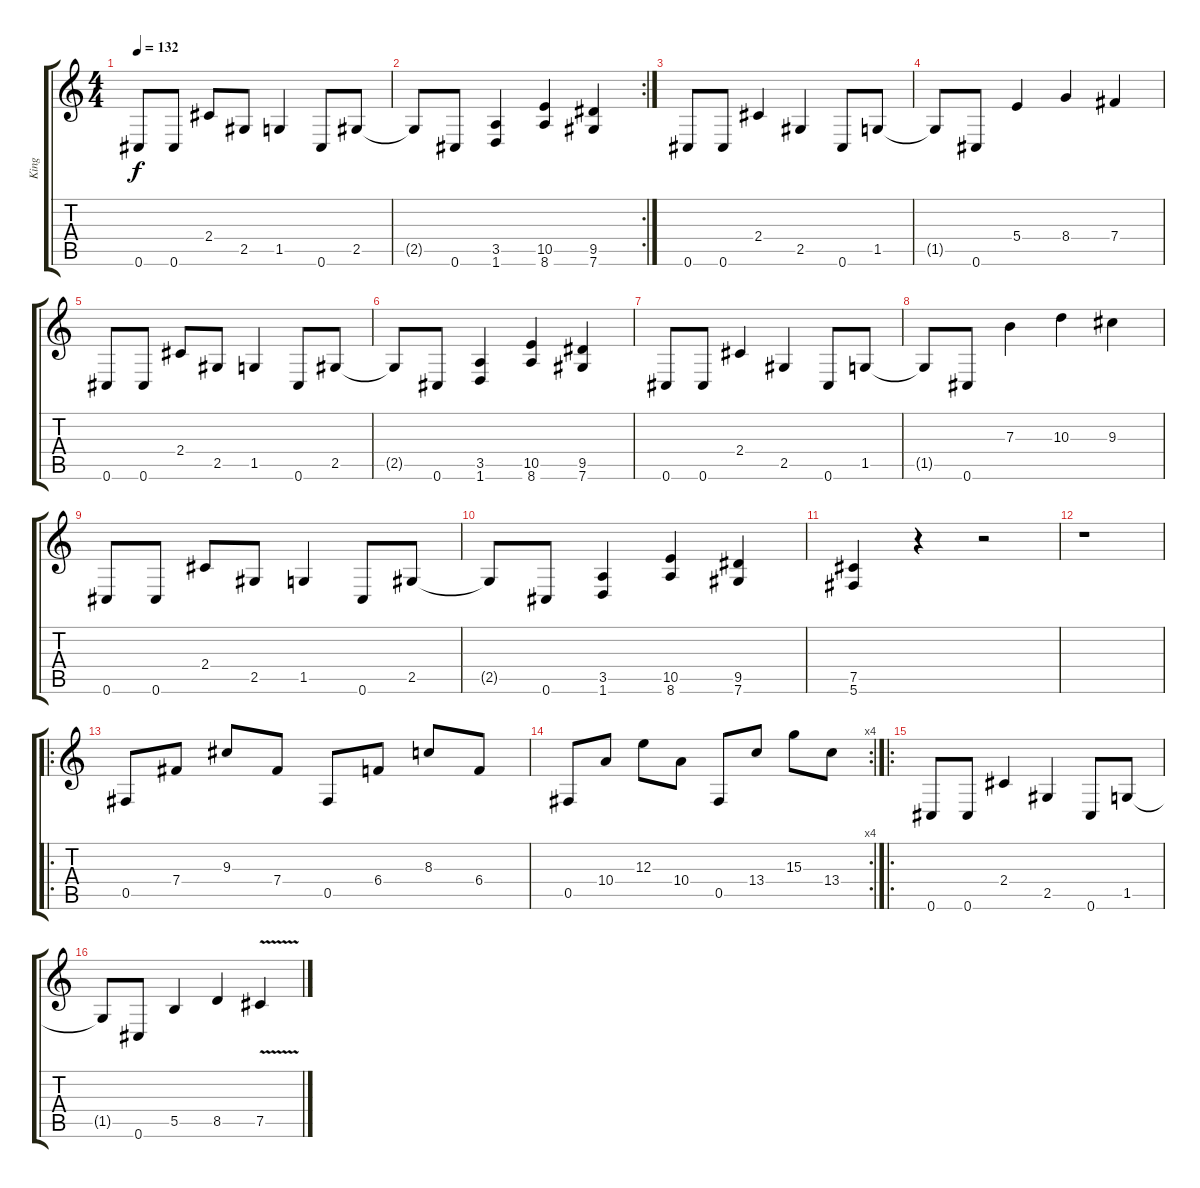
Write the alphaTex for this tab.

\track ("King" "King") {instrument overdrivenguitar}
\staff {score tabs}
\tuning (Db4 Ab3 E3 B2 Gb2 Db2) {hide}
\ts (4 4)
\tempo 132
\clef g2
\ks c
0.6.8{dy f} 0.6.8 2.4.8 2.5.8 1.5.4 0.6.8 2.5.8 |
\rc 2
2.5{t}.8 0.6.8 (3.5 1.6).4 (10.5 8.6).4 (9.5 7.6).4 |
0.6.8 0.6.8 2.4.4 2.5.4 0.6.8 1.5.8 |
1.5{t}.8 0.6.8 5.4.4 8.4.4 7.4.4 |
0.6.8 0.6.8 2.4.8 2.5.8 1.5.4 0.6.8 2.5.8 |
2.5{t}.8 0.6.8 (3.5 1.6).4 (10.5 8.6).4 (9.5 7.6).4 |
0.6.8 0.6.8 2.4.4 2.5.4 0.6.8 1.5.8 |
1.5{t}.8 0.6.8 7.3.4 10.3.4 9.3.4 |
0.6.8 0.6.8 2.4.8 2.5.8 1.5.4 0.6.8 2.5.8 |
2.5{t}.8 0.6.8 (3.5 1.6).4 (10.5 8.6).4 (9.5 7.6).4 |
(7.5 5.6).4 r.4 r.2 |
r.1 |
\ro
0.5.8 7.4.8 9.3.8 7.4.8 0.5.8 6.4.8 8.3.8 6.4.8 |
\rc 4
0.5.8 10.4.8 12.3.8 10.4.8 0.5.8 13.4.8 15.3.8 13.4.8 |
\ro
0.6.8 0.6.8 2.4.4 2.5.4 0.6.8 1.5.8 |
1.5{t}.8 0.6.8 5.5.4 8.5.4 7.5{v}.4
